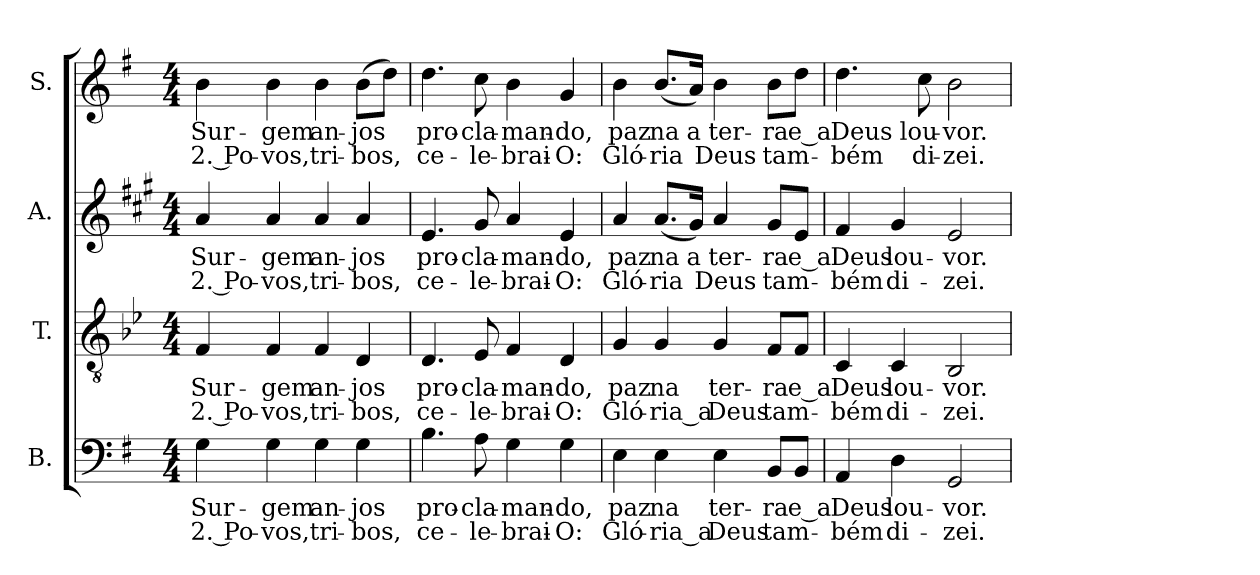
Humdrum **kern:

**kern	**text	**text	**kern	**text	**text	**kern	**text	**text	**kern	**text	**text
*part4	*part4	*part4	*part3	*part3	*part3	*part2	*part2	*part2	*part1	*part1	*part1
*staff4	*staff4	*staff4	*staff3	*staff3	*staff3	*staff2	*staff2	*staff2	*staff1	*staff1	*staff1
*I"B.	*	*	*I"T.	*	*	*I"A.	*	*	*I"S.	*	*
!!LO:PB:g=z
*clefF4	*	*	*clefGv2	*	*	*clefG2	*	*	*clefG2	*	*
*	*	*	*ITrd2c3	*	*	*ITrd1c2	*	*	*	*	*
*k[f#]	*	*	*k[f#]	*	*	*k[f#]	*	*	*k[f#]	*	*
*G:	*	*	*G:	*	*	*G:	*	*	*G:	*	*
*M4/4	*	*	*M4/4	*	*	*M4/4	*	*	*M4/4	*	*
*MM90	*	*	*MM90	*	*	*MM90	*	*	*MM90	*	*
=1	=1	=1	=1	=1	=1	=1	=1	=1	=1	=1	=1
!	!LO:LY:b:color=#000000	!LO:LY:b:color=#000000	!	!	!	!	!	!	!	!	!
!	!	!	!	!LO:LY:b:color=#000000	!LO:LY:b:color=#000000	!	!	!	!	!	!
!	!	!	!	!	!	!	!LO:LY:b:color=#000000	!LO:LY:b:color=#000000	!	!	!
!	!	!	!	!	!	!	!	!	!	!LO:LY:b:color=#000000	!LO:LY:b:color=#000000
4Gi\	Sur-	2. Po-	4Di/	Sur-	2. Po-	4gi/	Sur-	2. Po-	4bi\	Sur-	2. Po-
!	!LO:LY:b:color=#000000	!LO:LY:b:color=#000000	!	!	!	!	!	!	!	!	!
!	!	!	!	!LO:LY:b:color=#000000	!LO:LY:b:color=#000000	!	!	!	!	!	!
!	!	!	!	!	!	!	!LO:LY:b:color=#000000	!LO:LY:b:color=#000000	!	!	!
!	!	!	!	!	!	!	!	!	!	!LO:LY:b:color=#000000	!LO:LY:b:color=#000000
4Gi\	-gem	-vos,	4Di/	-gem	-vos,	4gi/	-gem	-vos,	4bi\	-gem	-vos,
!	!LO:LY:b:color=#000000	!LO:LY:b:color=#000000	!	!	!	!	!	!	!	!	!
!	!	!	!	!LO:LY:b:color=#000000	!LO:LY:b:color=#000000	!	!	!	!	!	!
!	!	!	!	!	!	!	!LO:LY:b:color=#000000	!LO:LY:b:color=#000000	!	!	!
!	!	!	!	!	!	!	!	!	!	!LO:LY:b:color=#000000	!LO:LY:b:color=#000000
4Gi\	an-	tri-	4Di/	an-	tri-	4gi/	an-	tri-	4bi\	an-	tri-
!	!LO:LY:b:color=#000000	!LO:LY:b:color=#000000	!	!	!	!	!	!	!	!	!
!	!	!	!	!LO:LY:b:color=#000000	!LO:LY:b:color=#000000	!	!	!	!	!	!
!	!	!	!	!	!	!	!LO:LY:b:color=#000000	!LO:LY:b:color=#000000	!	!	!
!	!	!	!	!	!	!	!	!	!	!LO:LY:b:color=#000000	!LO:LY:b:color=#000000
4Gi\	-jos	-bos,	4BBi/	-jos	-bos,	4gi/	-jos	-bos,	(8bi\L	-jos	-bos,
.	.	.	.	.	.	.	.	.	8ddi\J)	.	.
=2	=2	=2	=2	=2	=2	=2	=2	=2	=2	=2	=2
!	!LO:LY:b:color=#000000	!LO:LY:b:color=#000000	!	!	!	!	!	!	!	!	!
!	!	!	!	!LO:LY:b:color=#000000	!LO:LY:b:color=#000000	!	!	!	!	!	!
!	!	!	!	!	!	!	!LO:LY:b:color=#000000	!LO:LY:b:color=#000000	!	!	!
!	!	!	!	!	!	!	!	!	!	!LO:LY:b:color=#000000	!LO:LY:b:color=#000000
4.Bi\	pro-	ce-	4.BBi/	pro-	ce-	4.di/	pro-	ce-	4.ddi\	pro-	ce-
!	!LO:LY:b:color=#000000	!LO:LY:b:color=#000000	!	!	!	!	!	!	!	!	!
!	!	!	!	!LO:LY:b:color=#000000	!LO:LY:b:color=#000000	!	!	!	!	!	!
!	!	!	!	!	!	!	!LO:LY:b:color=#000000	!LO:LY:b:color=#000000	!	!	!
!	!	!	!	!	!	!	!	!	!	!LO:LY:b:color=#000000	!LO:LY:b:color=#000000
8Ai\	-cla-	-le-	8Ci/	-cla-	-le-	8f#i/	-cla-	-le-	8cci\	-cla-	-le-
!	!LO:LY:b:color=#000000	!LO:LY:b:color=#000000	!	!	!	!	!	!	!	!	!
!	!	!	!	!LO:LY:b:color=#000000	!LO:LY:b:color=#000000	!	!	!	!	!	!
!	!	!	!	!	!	!	!LO:LY:b:color=#000000	!LO:LY:b:color=#000000	!	!	!
!	!	!	!	!	!	!	!	!	!	!LO:LY:b:color=#000000	!LO:LY:b:color=#000000
4Gi\	-man-	-brai-	4Di/	-man-	-brai-	4gi/	-man-	-brai-	4bi\	-man-	-brai-
!	!LO:LY:b:color=#000000	!LO:LY:b:color=#000000	!	!	!	!	!	!	!	!	!
!	!	!	!	!LO:LY:b:color=#000000	!LO:LY:b:color=#000000	!	!	!	!	!	!
!	!	!	!	!	!	!	!LO:LY:b:color=#000000	!LO:LY:b:color=#000000	!	!	!
!	!	!	!	!	!	!	!	!	!	!LO:LY:b:color=#000000	!LO:LY:b:color=#000000
4Gi\	-do,	-O:	4BBi/	-do,	-O:	4di/	-do,	-O:	4gi/	-do,	-O:
=3	=3	=3	=3	=3	=3	=3	=3	=3	=3	=3	=3
!	!LO:LY:b:color=#000000	!LO:LY:b:color=#000000	!	!	!	!	!	!	!	!	!
!	!	!	!	!LO:LY:b:color=#000000	!LO:LY:b:color=#000000	!	!	!	!	!	!
!	!	!	!	!	!	!	!LO:LY:b:color=#000000	!LO:LY:b:color=#000000	!	!	!
!	!	!	!	!	!	!	!	!	!	!LO:LY:b:color=#000000	!LO:LY:b:color=#000000
4Ei\	paz	Gló-	4Ei/	paz	Gló-	4gi/	paz	Gló-	4bi\	paz	Gló-
!	!LO:LY:b:color=#000000	!LO:LY:b:color=#000000	!	!	!	!	!	!	!	!	!
!	!	!	!	!LO:LY:b:color=#000000	!LO:LY:b:color=#000000	!	!	!	!	!	!
!	!	!	!	!	!	!	!LO:LY:b:color=#000000	!LO:LY:b:color=#000000	!	!	!
!	!	!	!	!	!	!	!	!	!	!LO:LY:b:color=#000000	!LO:LY:b:color=#000000
4Ei\	na	-ria_a	4Ei/	na	-ria_a	(8.gi/L	na	-ria	(8.bi/L	na	-ria
!	!	!	!	!	!	!	!LO:LY:b:color=#000000	!	!	!	!
!	!	!	!	!	!	!	!	!	!	!LO:LY:b:color=#000000	!
.	.	.	.	.	.	16f#i/Jk)	a	.	16ai/Jk)	a	.
!	!LO:LY:b:color=#000000	!LO:LY:b:color=#000000	!	!	!	!	!	!	!	!	!
!	!	!	!	!LO:LY:b:color=#000000	!LO:LY:b:color=#000000	!	!	!	!	!	!
!	!	!	!	!	!	!	!LO:LY:b:color=#000000	!LO:LY:b:color=#000000	!	!	!
!	!	!	!	!	!	!	!	!	!	!LO:LY:b:color=#000000	!LO:LY:b:color=#000000
4Ei\	ter-	Deus	4Ei/	ter-	Deus	4gi/	ter-	Deus	4bi\	ter-	Deus
!	!LO:LY:b:color=#000000	!LO:LY:b:color=#000000	!	!	!	!	!	!	!	!	!
!	!	!	!	!LO:LY:b:color=#000000	!LO:LY:b:color=#000000	!	!	!	!	!	!
!	!	!	!	!	!	!	!LO:LY:b:color=#000000	!LO:LY:b:color=#000000	!	!	!
!	!	!	!	!	!	!	!	!	!	!LO:LY:b:color=#000000	!LO:LY:b:color=#000000
8BBi/L	-ra	tam-	8Di/L	-ra	tam-	8f#i/L	-ra	tam-	8bi\L	-ra	tam-
!	!LO:LY:b:color=#000000	!	!	!	!	!	!	!	!	!	!
!	!	!	!	!LO:LY:b:color=#000000	!	!	!	!	!	!	!
!	!	!	!	!	!	!	!LO:LY:b:color=#000000	!	!	!	!
!	!	!	!	!	!	!	!	!	!	!LO:LY:b:color=#000000	!
8BBi/J	e_a	.	8Di/J	e_a	.	8di/J	e_a	.	8ddi\J	e_a	.
=4	=4	=4	=4	=4	=4	=4	=4	=4	=4	=4	=4
!	!LO:LY:b:color=#000000	!LO:LY:b:color=#000000	!	!	!	!	!	!	!	!	!
!	!	!	!	!LO:LY:b:color=#000000	!LO:LY:b:color=#000000	!	!	!	!	!	!
!	!	!	!	!	!	!	!LO:LY:b:color=#000000	!LO:LY:b:color=#000000	!	!	!
!	!	!	!	!	!	!	!	!	!	!LO:LY:b:color=#000000	!LO:LY:b:color=#000000
4AAi/	Deus	-bém	4AAi/	Deus	-bém	4ei/	Deus	-bém	4.ddi\	Deus	-bém
!	!LO:LY:b:color=#000000	!LO:LY:b:color=#000000	!	!	!	!	!	!	!	!	!
!	!	!	!	!LO:LY:b:color=#000000	!LO:LY:b:color=#000000	!	!	!	!	!	!
!	!	!	!	!	!	!	!LO:LY:b:color=#000000	!LO:LY:b:color=#000000	!	!	!
4Di\	lou-	di-	4AAi/	lou-	di-	4f#i/	lou-	di-	.	.	.
!	!	!	!	!	!	!	!	!	!	!LO:LY:b:color=#000000	!LO:LY:b:color=#000000
.	.	.	.	.	.	.	.	.	8cci\	lou-	di-
!	!LO:LY:b:color=#000000	!LO:LY:b:color=#000000	!	!	!	!	!	!	!	!	!
!	!	!	!	!LO:LY:b:color=#000000	!LO:LY:b:color=#000000	!	!	!	!	!	!
!	!	!	!	!	!	!	!LO:LY:b:color=#000000	!LO:LY:b:color=#000000	!	!	!
!	!	!	!	!	!	!	!	!	!	!LO:LY:b:color=#000000	!LO:LY:b:color=#000000
2GGi/	-vor.	-zei.	2GGi/	-vor.	-zei.	2di/	-vor.	-zei.	2bi\	-vor.	-zei.
=	=	=	=	=	=	=	=	=	=	=	=
*-	*-	*-	*-	*-	*-	*-	*-	*-	*-	*-	*-
